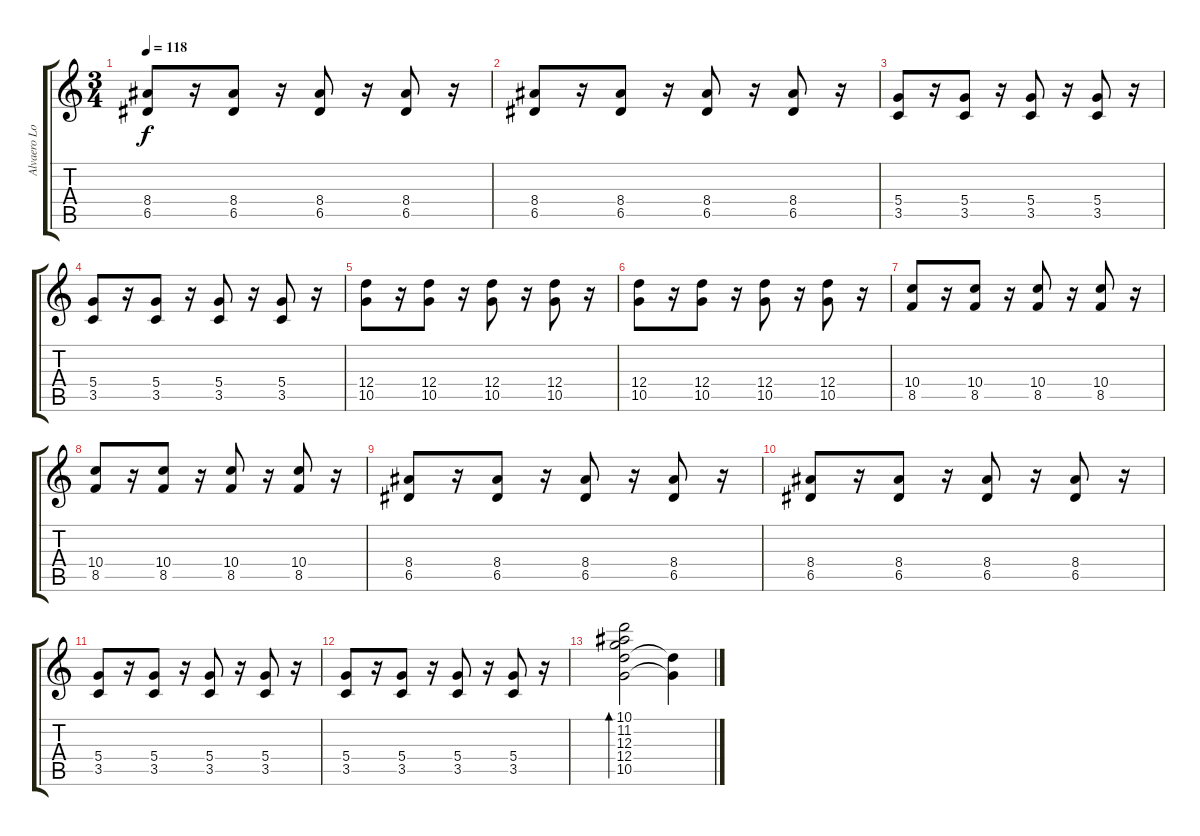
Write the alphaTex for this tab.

\track ("Alvaero Lopez" "Alvaero Lo") {instrument acousticguitarsteel}
\staff {score tabs}
\tuning (E4 B3 G3 D3 A2 E2) {hide}
\ts (3 4)
\tempo 118
\clef g2
\ks c
(8.4 6.5).8{dy f} r.16 (8.4 6.5).8 r.16 (8.4 6.5).8 r.16 (8.4 6.5).8 r.16 |
(8.4 6.5).8 r.16 (8.4 6.5).8 r.16 (8.4 6.5).8 r.16 (8.4 6.5).8 r.16 |
(5.4 3.5).8 r.16 (5.4 3.5).8 r.16 (5.4 3.5).8 r.16 (5.4 3.5).8 r.16 |
(5.4 3.5).8 r.16 (5.4 3.5).8 r.16 (5.4 3.5).8 r.16 (5.4 3.5).8 r.16 |
(12.4 10.5).8{instrument overdrivenguitar} r.16 (12.4 10.5).8 r.16 (12.4 10.5).8 r.16 (12.4 10.5).8 r.16 |
(12.4 10.5).8{instrument overdrivenguitar} r.16 (12.4 10.5).8 r.16 (12.4 10.5).8 r.16 (12.4 10.5).8 r.16 |
(10.4 8.5).8 r.16 (10.4 8.5).8 r.16 (10.4 8.5).8 r.16 (10.4 8.5).8 r.16 |
(10.4 8.5).8 r.16 (10.4 8.5).8 r.16 (10.4 8.5).8 r.16 (10.4 8.5).8 r.16 |
(8.4 6.5).8 r.16 (8.4 6.5).8 r.16 (8.4 6.5).8 r.16 (8.4 6.5).8 r.16 |
(8.4 6.5).8 r.16 (8.4 6.5).8 r.16 (8.4 6.5).8 r.16 (8.4 6.5).8 r.16 |
(5.4 3.5).8 r.16 (5.4 3.5).8 r.16 (5.4 3.5).8 r.16 (5.4 3.5).8 r.16 |
(5.4 3.5).8 r.16 (5.4 3.5).8 r.16 (5.4 3.5).8 r.16 (5.4 3.5).8 r.16 |
(10.1 11.2 12.3 12.4 10.5).2{bd 480 instrument acousticguitarsteel} (12.4{t} 10.5{t}).4
